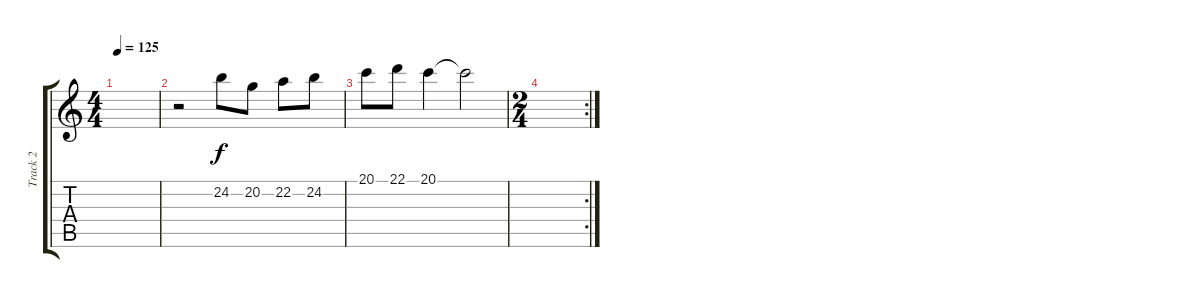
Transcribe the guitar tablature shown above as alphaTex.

\track ("Track 2" "Track 2") {instrument tremolostrings}
\staff {score tabs}
\tuning (E4 B3 G3 D3 A2 E2) {hide}
\ts (4 4)
\tempo 125
\clef g2
\ks c
|
r.2{volume 13} 24.2.8 20.2.8 22.2.8 24.2.8 |
20.1.8 22.1.8 20.1.4 20.1{t}.2{volume 0} |
\rc 2
\ts (2 4)
